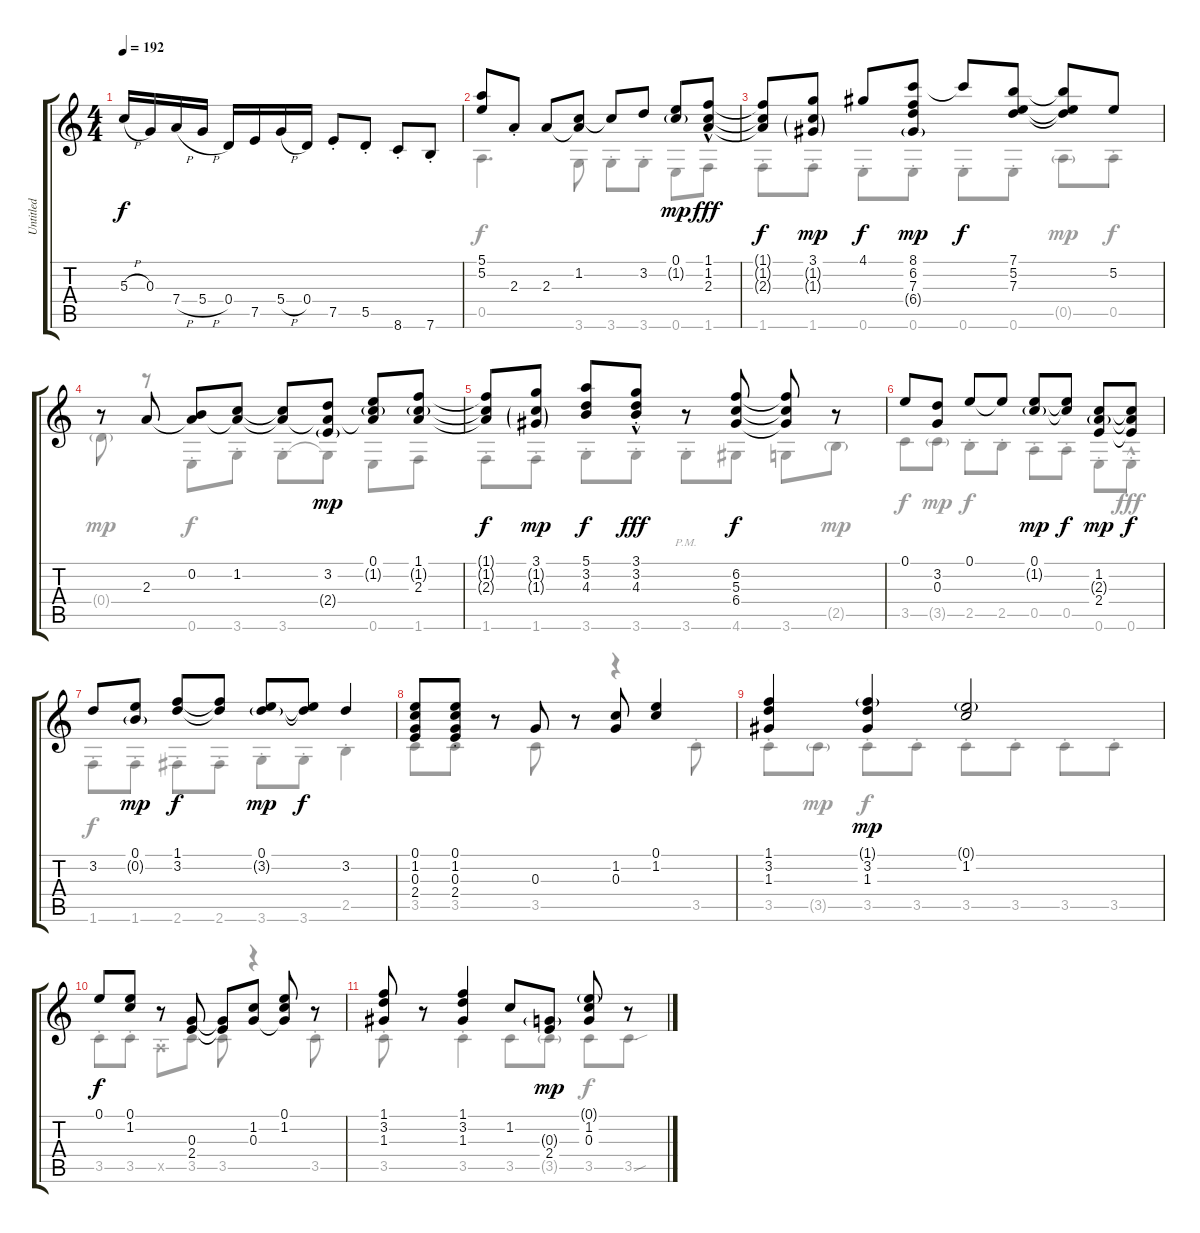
\track ("Untitled" "Untitled") {instrument acousticguitarsteel}
\staff {score tabs}
\tuning (E4 B3 G3 D3 A2 E2) {hide}
\voice
\ts (4 4)
\tempo 192
\clef g2
\ks c
5.3{h}.16{dy f} 0.3.16 7.4{h}.16 5.4{h}.16 0.4.16 7.5.16 5.4{h}.16 0.4.16 7.5{st}.8 5.5{st}.8 8.6{st}.8 7.6{st}.8 |
(5.1 5.2).8 2.3{st}.8 2.3.8 (1.2 2.3{t}).8 1.2{t}.8 3.2.8 (0.1 1.2{g}).8{dy mp} (1.1{hac} 1.2{hac} 2.3{hac}).8{dy fff} |
(1.1{t} 1.2{t} 2.3{t}).8{dy f} (3.1 1.2{g} 1.3{g}).8{dy mp} 4.1.8{dy f} (8.1 6.2 7.3 6.4{g}).8{dy mp} 8.1{t}.8{dy f} (7.1 5.2 7.3).8 (7.1{t} 5.2{t} 7.3{t}).8 5.2.8 |
r.8 2.3.8 (0.2 2.3{t}).8 (1.2 2.3{t}).8 (1.2{t} 2.3{t}).8 (3.2 2.3{t} 2.4{g}).8{dy mp} (0.1 1.2{g} 2.3{t}).8 (1.1 1.2{g} 2.3).8 |
(1.1{t} 1.2{t} 2.3{t}).8{dy f} (3.1 1.2{g} 1.3{g}).8{dy mp} (5.1 3.2 4.3).8{dy f} (3.1{hac st} 3.2{hac st} 4.3{hac st}).8{dy fff} r.8 (6.2 5.3 6.4).8{dy f} (6.2{t} 5.3{t} 6.4{t}).8 r.8 |
0.1.8 (3.2 0.3).8 0.1.8 0.1{t}.8 (0.1 1.2{g}).8{dy mp} (0.1{t} 1.2{t}).8{dy f} (1.2 2.3{g} 2.4).8{dy mp} (1.2{t} 2.3{t} 2.4{t}).8{dy f} |
3.2.8 (0.1 0.2{g}).8{dy mp} (1.1 3.2).8{dy f} (1.1{t} 3.2{t}).8 (0.1 3.2{g}).8{dy mp} (0.1{t} 3.2{t}).8{dy f} 3.2.4 |
(0.1 1.2 0.3 2.4).8 (0.1{st} 1.2{st} 0.3{st} 2.4{st}).8 r.8 0.3.8 r.8 (1.2 0.3).8 (0.1 1.2).4 |
(1.1 3.2 1.3).4 (1.1{g} 3.2 1.3).4{dy mp} (0.1{g} 1.2).2 |
0.1.8{dy f} (0.1 1.2).8 r.8 (0.3 2.4).8 (0.3{t} 2.4{t}).8 (1.2 0.3).8 (0.1 1.2 0.3{t}).8 r.8 |
(1.1 3.2 1.3).8 r.8 (1.1 3.2 1.3).4 1.2.8 (0.3{g} 2.4).8{dy mp} (0.1{g} 1.2 0.3).8 r.8
\voice
\clef g2
\ottava regular
\simile none
\ks c
|
0.5.4{d dy f} 3.6.8 3.6{st}.8 3.6{st}.8 0.6.8 1.6.8 |
1.6{st}.8 1.6{st}.8 0.6{st}.8 0.6{st}.8 0.6{st}.8 0.6{st}.8 0.5{g}.8{dy mp} 0.5{st}.8{dy f} |
0.4{g}.8{dy mp} r.8 0.6{st}.8{dy f} 3.6{st}.8 3.6{st}.8 3.6{t}.8 0.6.8 1.6.8 |
1.6{st}.8 1.6{st}.8 3.6{st}.8 3.6{st}.8 3.6{pm st}.8 4.6.8 3.6.8 2.5{g}.8{dy mp} |
3.5.8{dy f} 3.5{g}.8{dy mp} 2.5{st}.8{dy f} 2.5{st}.8 0.5{st}.8 0.5{st}.8 0.6{st}.8 0.6{hac st}.8{dy fff} |
1.6{st}.8{dy f} 1.6{st}.8 2.6{st}.8 2.6{st}.8 3.6{st}.8 3.6{st}.8 2.5{st}.4 |
3.5.8 3.5{st}.8 r.8 3.5.8 r.8 r.4 3.5{st}.8 |
3.5{st}.8 3.5{g}.8{dy mp} 3.5{st}.8{dy f} 3.5{st}.8 3.5{st}.8 3.5{st}.8 3.5{st}.8 3.5{st}.8 |
3.5{st}.8 3.5{st}.8 0.5{st x}.8 3.5{st}.8 3.5{st}.8 r.4 3.5{st}.8 |
3.5{st}.8 r.8 3.5{st}.4 3.5.8 3.5{g}.8{dy mp} 3.5.8{dy f} 3.5{sou}.8
